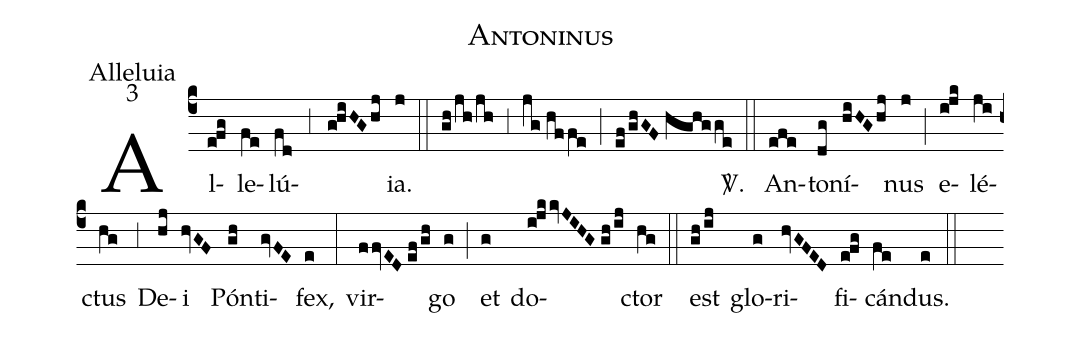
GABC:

name:Antoninus;
office-part:Alleluia;
mode:3;
%%
(c4) Al(e!fg)le(fe)lú(fd;3g!hiHG/hj)ia.(j) (::) (gh/jh/jh) (;3) (jg//hffe) (;) (ef/ghGF//hghgge) <sp>V/</sp>.(::) An(efe)to(dg)ní(hiHG/hj)nus(j) (;) e(i!jk)lé(ji)ctus(hg) (;3) De(hj)i(hvGF) Pón(gh)ti(gvFE)fex,(e) (:) vir(ffvED//ef/gh)go(g) (;) et(g) do(i!jkkvJIHG//gh/ij)ctor(hg) (::) est(gh/ij) glo(g)ri(hvGFED)fi(e!fg)cán(fe)dus.(e) (::)
